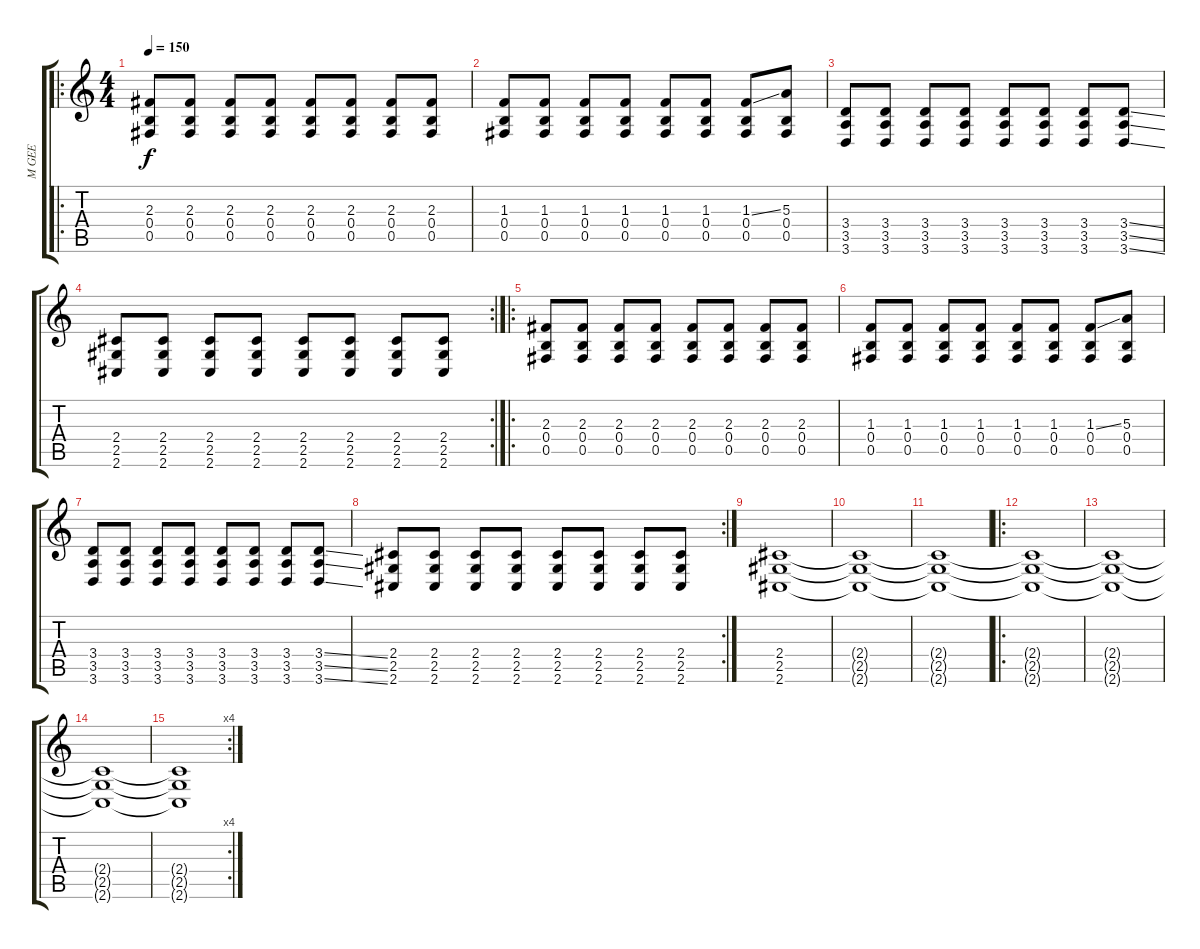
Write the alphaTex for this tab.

\track ("M GEE" "M GEE") {instrument distortionguitar}
\staff {score tabs}
\tuning (Db4 Ab3 E3 B2 Gb2 B1) {hide}
\ro
\ts (4 4)
\tempo 150
\clef g2
\ks c
(2.3 0.4 0.5).8{dy f} (2.3 0.4 0.5).8 (2.3 0.4 0.5).8 (2.3 0.4 0.5).8 (2.3 0.4 0.5).8 (2.3 0.4 0.5).8 (2.3 0.4 0.5).8 (2.3 0.4 0.5).8 |
(1.3 0.4 0.5).8 (1.3 0.4 0.5).8 (1.3 0.4 0.5).8 (1.3 0.4 0.5).8 (1.3 0.4 0.5).8 (1.3 0.4 0.5).8 (1.3{ss} 0.4 0.5).8 (5.3 0.4 0.5).8 |
(3.4 3.5 3.6).8 (3.4 3.5 3.6).8 (3.4 3.5 3.6).8 (3.4 3.5 3.6).8 (3.4 3.5 3.6).8 (3.4 3.5 3.6).8 (3.4 3.5 3.6).8 (3.4{ss} 3.5{ss} 3.6{ss}).8 |
\rc 2
(2.4 2.5 2.6).8 (2.4 2.5 2.6).8 (2.4 2.5 2.6).8 (2.4 2.5 2.6).8 (2.4 2.5 2.6).8 (2.4 2.5 2.6).8 (2.4 2.5 2.6).8 (2.4 2.5 2.6).8 |
\ro
(2.3 0.4 0.5).8 (2.3 0.4 0.5).8 (2.3 0.4 0.5).8 (2.3 0.4 0.5).8 (2.3 0.4 0.5).8 (2.3 0.4 0.5).8 (2.3 0.4 0.5).8 (2.3 0.4 0.5).8 |
(1.3 0.4 0.5).8 (1.3 0.4 0.5).8 (1.3 0.4 0.5).8 (1.3 0.4 0.5).8 (1.3 0.4 0.5).8 (1.3 0.4 0.5).8 (1.3{ss} 0.4 0.5).8 (5.3 0.4 0.5).8 |
(3.4 3.5 3.6).8 (3.4 3.5 3.6).8 (3.4 3.5 3.6).8 (3.4 3.5 3.6).8 (3.4 3.5 3.6).8 (3.4 3.5 3.6).8 (3.4 3.5 3.6).8 (3.4{ss} 3.5{ss} 3.6{ss}).8 |
\rc 2
(2.4 2.5 2.6).8 (2.4 2.5 2.6).8 (2.4 2.5 2.6).8 (2.4 2.5 2.6).8 (2.4 2.5 2.6).8 (2.4 2.5 2.6).8 (2.4 2.5 2.6).8 (2.4 2.5 2.6).8 |
(2.4 2.5 2.6).1 |
(2.4{t} 2.5{t} 2.6{t}).1 |
(2.4{t} 2.5{t} 2.6{t}).1{volume 14} |
\ro
(2.4{t} 2.5{t} 2.6{t}).1 |
(2.4{t} 2.5{t} 2.6{t}).1 |
(2.4{t} 2.5{t} 2.6{t}).1{volume 11} |
\rc 4
(2.4{t} 2.5{t} 2.6{t}).1
